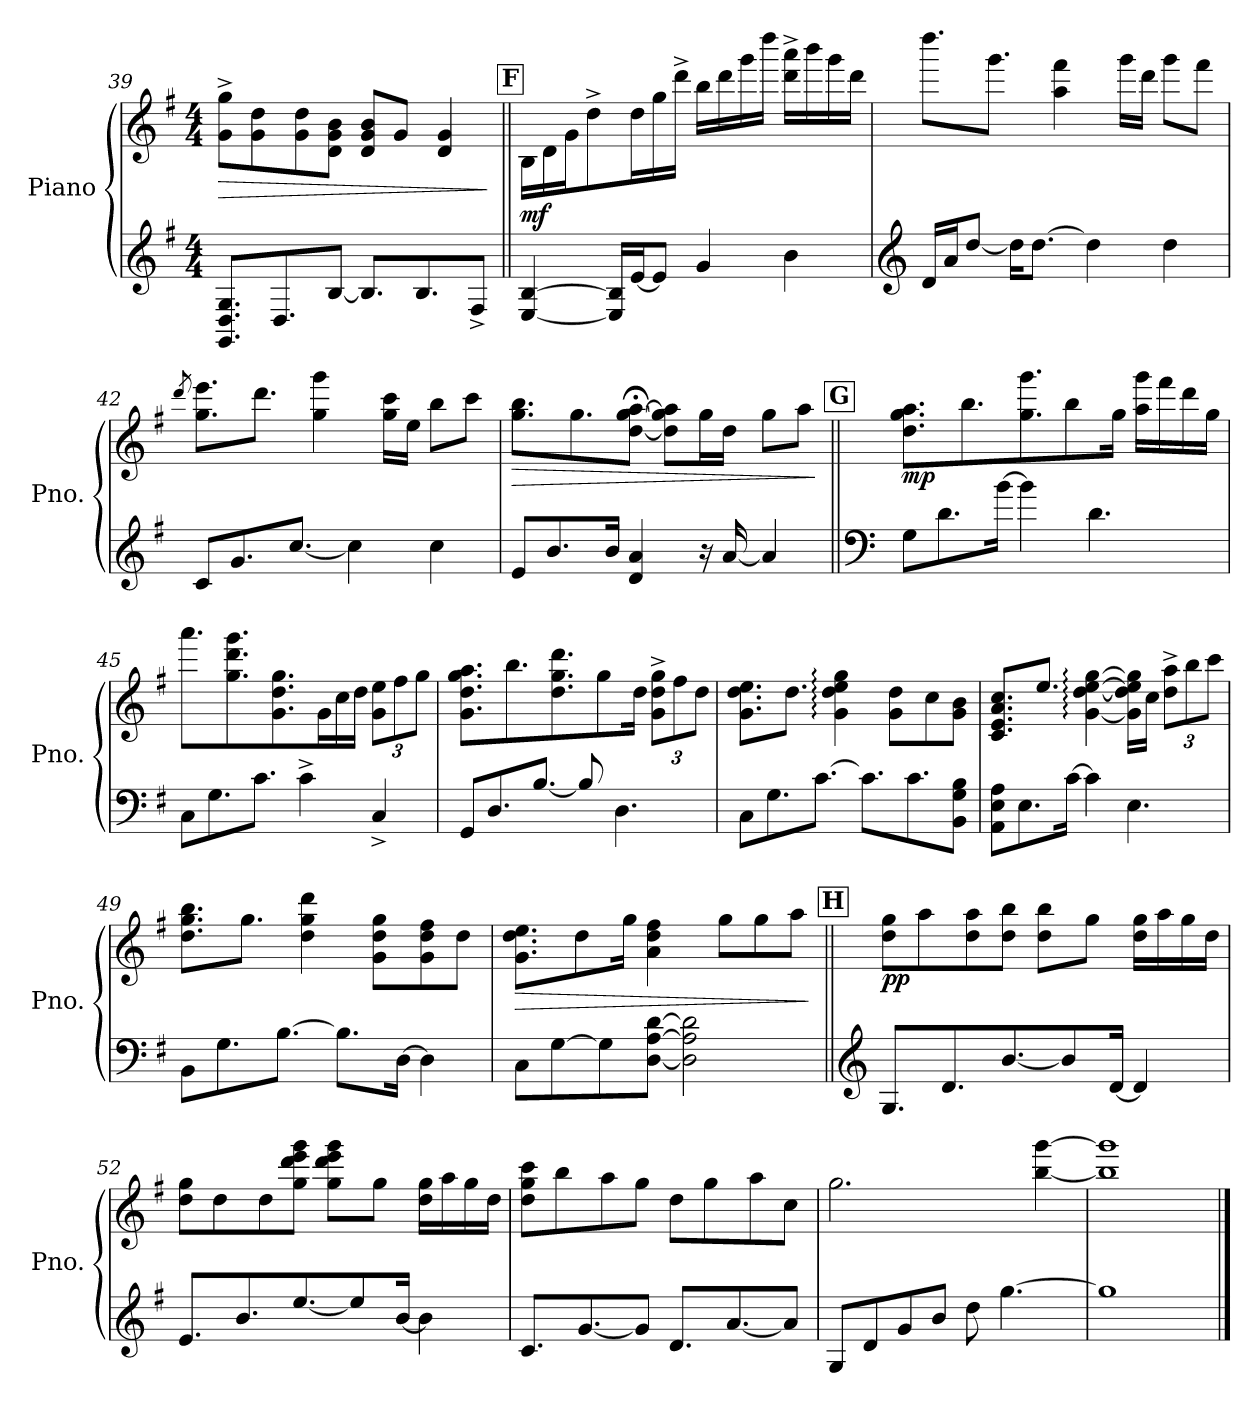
**kern	**kern	**dynam
*part1	*part1	*part1
*staff2	*staff1	*staff1/2
*I"Piano	*	*
*I'Pno.	*	*
*clefG2	*clefG2	*
*k[f#]	*k[f#]	*
*M4/4	*M4/4	*
=39	=39	=39
!	!	!LO:HP:b
8.GG/ 8.D/ 8.G/L	8g\^ 8gg\^L	>
.	8g\ 8dd\	.
8.D/	.	.
.	8g\ 8dd\	.
[8B/J	8d\ 8g\ 8b\J	.
8.B/L]	8d/ 8g/ 8b/L	.
.	8g/J	.
8.B/	.	.
.	4d/ 4g/	.
8F#^/J	.	.
.	.	]
!!LO:REH:place=s1:a:B:fs=14:t=F
=40||	=40||	=40||
!	!	!LO:DY:b
[4E/ [4B/	16B\LL	mf
.	16d\	.
.	16g\J	.
.	8dd^\	.
16E/] 16B/]LL	.	.
[16e/J	16dd\L	.
8e/J]	16gg\	.
.	16ddd^\JJ	.
4g/	16bb\LL	.
.	16ddd\	.
.	16ggg\	.
.	16dddd\JJ	.
4b\	16ddd\^ 16aaa\^LL	.
.	16bbb\	.
.	16ggg\	.
.	16ddd\JJ	.
!!LO:LB:g=z
=41	=41	=41
*clefG2	*	*
16d/LL	8.dddd\L	.
16a/J	.	.
[8dd/J	.	.
.	8.ggg\J	.
16dd\KL]	.	.
[8.dd\J	.	.
.	4aa\ 4fff#\	.
4dd\]	.	.
.	16ggg\LL	.
.	16ddd\JJ	.
4dd\	8ggg\L	.
.	8fff#\J	.
=42	=42	=42
.	8qddd/	.
8c/L	8.gg\ 8.eee\L	.
8.g/	.	.
.	8.ddd\J	.
[8.cc/J	.	.
.	4gg\ 4ggg\	.
4cc\]	.	.
.	16gg\ 16ccc\LL	.
.	16ee\JJ	.
4cc\	8bb\L	.
.	8ccc\J	.
=43	=43	=43
!	!	!LO:HP:b
8e/L	8.gg\ 8.bb\L	>
8.b/	.	.
.	8.gg\	.
16b/Jk	.	.
4d/ 4a/	[8dd\;< [8gg\;< [8aa\;<J	.
.	8dd\] 8gg\] 8aa\]L	.
16r	16gg\L	.
[16a/	16dd\JJ	.
4a/]	8gg\L	.
.	8aa\J	.
.	.	]
!!LO:LB:g=z
!!LO:REH:place=s1:a:B:fs=14:t=G
=44||	=44||	=44||
*clefF4	*	*
!	!	!LO:DY:b
8G\L	8.dd\ 8.gg\ 8.aa\L	mp
8.d\	.	.
.	8.bb\	.
[16b\Jk	.	.
4b\]	8.gg\ 8.ggg\	.
.	8bb\	.
4.d\	.	.
.	16gg\Jk	.
.	16aa\ 16ggg\LL	.
.	16fff#\	.
.	16ddd\	.
.	16gg\JJ	.
=45	=45	=45
8C\L	8.aaa\L	.
8.G\	.	.
.	8.gg\ 8.ddd\ 8.ggg\	.
8.c\J	.	.
.	8.g\ 8.dd\ 8.gg\	.
4c^\	.	.
.	16g\L	.
.	16cc\	.
.	16dd\JJ	.
*	*Xbrackettup	*
4C^/	12g\ 12ee\L	.
.	12ff#\	.
.	12gg\J	.
=46	=46	=46
8GG/L	8.g\ 8.dd\ 8.gg\ 8.aa\L	.
8.D/	.	.
.	8.bb\	.
[8.B/J	.	.
.	8.dd\ 8.gg\ 8.ddd\	.
8B/]	.	.
.	8gg\	.
4.D\	.	.
.	16dd\Jk	.
.	12g\^ 12dd\^ 12gg\^L	.
.	12ff#\	.
.	12dd\J	.
=47	=47	=47
8C\L	8.g\ 8.dd\ 8.ee\L	.
8.G\	.	.
.	8.dd\J	.
[8.c\J	.	.
.	4g\: 4dd\: 4ee\: 4gg\:	.
8.c\L]	.	.
.	8g\ 8dd\L	.
8.c\	.	.
.	8cc\	.
8BB\ 8G\ 8B\J	8g\ 8b\J	.
!!LO:LB:g=z
=48	=48	=48
8AA\ 8E\ 8A\L	8.c/ 8.e/ 8.a/ 8.cc/L	.
8.E\	.	.
.	8.ee/J	.
[16c\Jk	.	.
4c\]	[4g\: [4dd\: [4ee\: [4gg\:	.
4.E\	16g\] 16dd\] 16ee\] 16gg\]LL	.
.	16cc\JJ	.
.	12dd\^ 12aa\^L	.
.	12bb\	.
.	12ccc\J	.
=49	=49	=49
8BB\L	8.dd\ 8.gg\ 8.bb\L	.
8.G\	.	.
.	8.gg\J	.
[8.B\J	.	.
.	4dd\ 4gg\ 4ddd\	.
8.B\L]	.	.
.	8g\ 8dd\ 8gg\L	.
[16D\Jk	.	.
4D\]	8g\ 8dd\ 8ff#\	.
.	8dd\J	.
=50	=50	=50
!	!	!LO:HP:b
8C\L	8.g\ 8.dd\ 8.ee\L	>
[8G\	.	.
.	8dd\	.
8G\]	.	.
.	16gg\Jk	.
[8D\ [8A\ [8d\J	4a\ 4dd\ 4ff#\	.
2D\] 2A\] 2d\]	.	.
.	8gg\L	.
.	8gg\	.
.	8aa\J	.
.	.	]
!!LO:REH:place=s1:a:B:fs=14:t=H
=51||	=51||	=51||
*clefG2	*	*
!	!	!LO:DY:b
8.G/L	8dd\ 8gg\L	pp
.	8aa\	.
8.d/	.	.
.	8dd\ 8aa\	.
[8.b/	8dd\ 8bb\J	.
.	8dd\ 8bb\L	.
8b/]	.	.
.	8gg\J	.
[16d/Jk	.	.
4d/]	16dd\ 16gg\LL	.
.	16aa\	.
.	16gg\	.
.	16dd\JJ	.
!!LO:LB:g=z
=52	=52	=52
8.e/L	8dd\ 8gg\L	.
.	8dd\	.
8.b/	.	.
.	8dd\	.
[8.ee/	8gg\ 8ddd\ 8eee\ 8ggg\J	.
.	8gg\ 8ddd\ 8eee\ 8ggg\L	.
8ee/]	.	.
.	8gg\J	.
[16b/Jk	.	.
4b\]	16dd\ 16gg\LL	.
.	16aa\	.
.	16gg\	.
.	16dd\JJ	.
=53	=53	=53
8.c/L	8dd\ 8gg\ 8ccc\L	.
.	8bb\	.
[8.g/	.	.
.	8aa\	.
8g/J]	8gg\J	.
8.d/L	8dd\L	.
.	8gg\	.
[8.a/	.	.
*	*MM65	*
.	8aa\	.
8a/J]	8cc\J	.
=54	=54	=54
*	*MM70	*
8G/L	2.gg\	.
8d/	.	.
8g/	.	.
8b/J	.	.
8dd\	.	.
[4.gg\	.	.
.	[4bb\ [4ggg\	.
=55	=55	=55
1gg]	1bb] 1ggg]	.
==	==	==
*-	*-	*-
